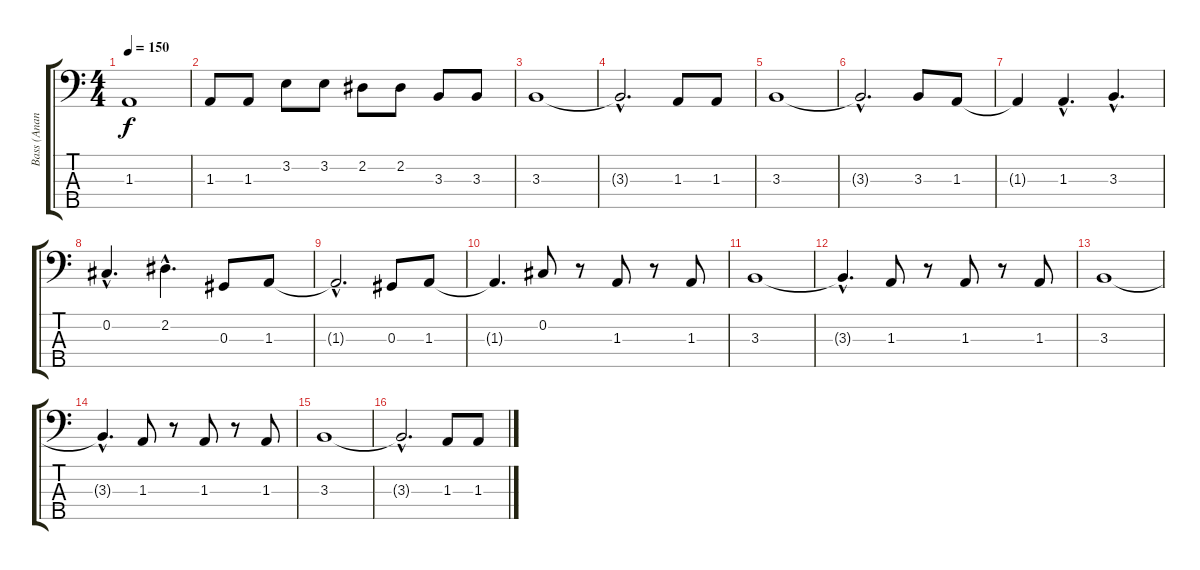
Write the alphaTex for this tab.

\track ("Bass (Anan Kaddouri)" "Bass (Anan") {instrument electricbassfinger}
\staff {score tabs}
\tuning (Gb2 Db2 Ab1 Eb1 Bb0) {hide}
\ts (4 4)
\tempo 150
\clef f4
\ks c
1.3.1{dy f} |
1.3.8 1.3.8 3.2.8 3.2.8 2.2.8 2.2.8 3.3.8 3.3.8 |
3.3.1 |
3.3{hac t}.2{d} 1.3.8 1.3.8 |
3.3.1 |
3.3{hac t}.2{d} 3.3.8 1.3.8 |
1.3{t}.4 1.3{hac}.4{d} 3.3{hac}.4{d} |
0.2{hac}.4{d} 2.2{hac}.4{d} 0.3.8 1.3.8 |
1.3{hac t}.2{d} 0.3.8 1.3.8 |
1.3{t}.4{d} 0.2.8 r.8 1.3.8 r.8 1.3.8 |
3.3.1 |
3.3{hac t}.4{d} 1.3.8 r.8 1.3.8 r.8 1.3.8 |
3.3.1 |
3.3{hac t}.4{d} 1.3.8 r.8 1.3.8 r.8 1.3.8 |
3.3.1 |
3.3{hac t}.2{d} 1.3.8 1.3.8
